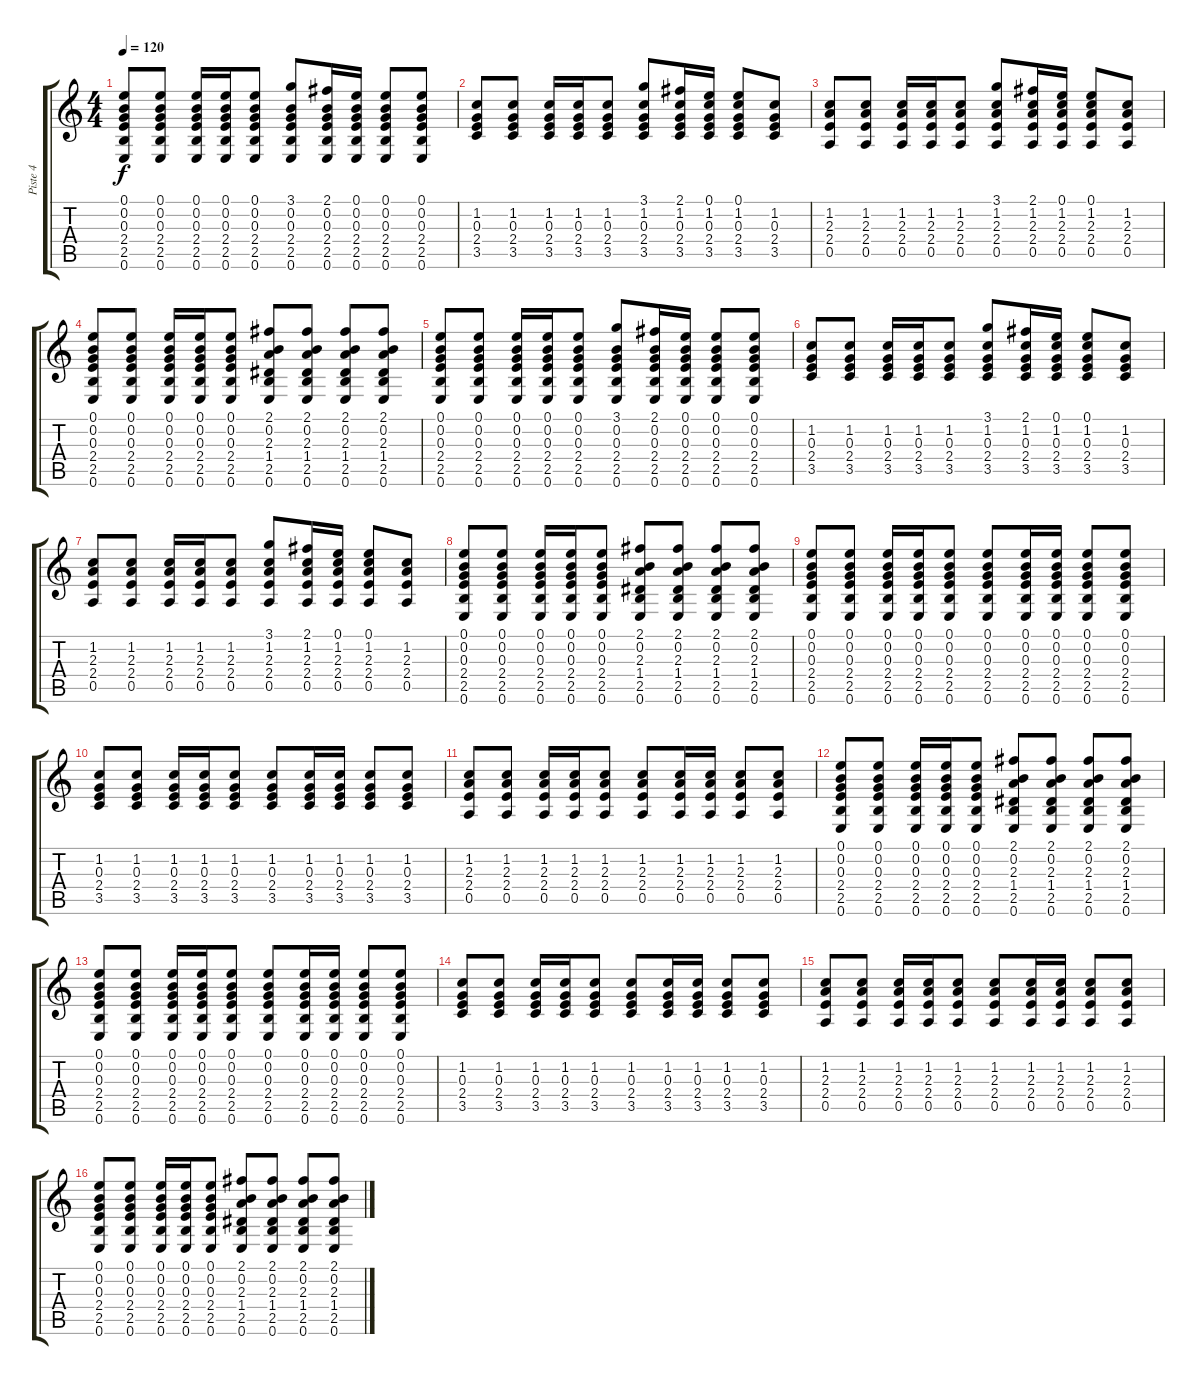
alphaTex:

\track ("Piste 4" "Piste 4") {instrument acousticguitarsteel}
\staff {score tabs}
\tuning (E4 B3 G3 D3 A2 E2) {hide}
\ts (4 4)
\tempo 120
\clef g2
\ks c
(0.1 0.2 0.3 2.4 2.5 0.6).8{dy f instrument acousticguitarsteel} (0.1 0.2 0.3 2.4 2.5 0.6).8 (0.1 0.2 0.3 2.4 2.5 0.6).16 (0.1 0.2 0.3 2.4 2.5 0.6).16 (0.1 0.2 0.3 2.4 2.5 0.6).8 (3.1 0.2 0.3 2.4 2.5 0.6).8 (2.1 0.2 0.3 2.4 2.5 0.6).16 (0.1 0.2 0.3 2.4 2.5 0.6).16 (0.1 0.2 0.3 2.4 2.5 0.6).8 (0.1 0.2 0.3 2.4 2.5 0.6).8 |
(1.2 0.3 2.4 3.5).8 (1.2 0.3 2.4 3.5).8 (1.2 0.3 2.4 3.5).16 (1.2 0.3 2.4 3.5).16 (1.2 0.3 2.4 3.5).8 (3.1 1.2 0.3 2.4 3.5).8 (2.1 1.2 0.3 2.4 3.5).16 (0.1 1.2 0.3 2.4 3.5).16 (0.1 1.2 0.3 2.4 3.5).8 (1.2 0.3 2.4 3.5).8 |
(1.2 2.3 2.4 0.5).8 (1.2 2.3 2.4 0.5).8 (1.2 2.3 2.4 0.5).16 (1.2 2.3 2.4 0.5).16 (1.2 2.3 2.4 0.5).8 (3.1 1.2 2.3 2.4 0.5).8 (2.1 1.2 2.3 2.4 0.5).16 (0.1 1.2 2.3 2.4 0.5).16 (0.1 1.2 2.3 2.4 0.5).8 (1.2 2.3 2.4 0.5).8 |
(0.1 0.2 0.3 2.4 2.5 0.6).8 (0.1 0.2 0.3 2.4 2.5 0.6).8 (0.1 0.2 0.3 2.4 2.5 0.6).16 (0.1 0.2 0.3 2.4 2.5 0.6).16 (0.1 0.2 0.3 2.4 2.5 0.6).8 (2.1 0.2 2.3 1.4 2.5 0.6).8 (2.1 0.2 2.3 1.4 2.5 0.6).8 (2.1 0.2 2.3 1.4 2.5 0.6).8 (2.1 0.2 2.3 1.4 2.5 0.6).8 |
(0.1 0.2 0.3 2.4 2.5 0.6).8 (0.1 0.2 0.3 2.4 2.5 0.6).8 (0.1 0.2 0.3 2.4 2.5 0.6).16 (0.1 0.2 0.3 2.4 2.5 0.6).16 (0.1 0.2 0.3 2.4 2.5 0.6).8 (3.1 0.2 0.3 2.4 2.5 0.6).8 (2.1 0.2 0.3 2.4 2.5 0.6).16 (0.1 0.2 0.3 2.4 2.5 0.6).16 (0.1 0.2 0.3 2.4 2.5 0.6).8 (0.1 0.2 0.3 2.4 2.5 0.6).8 |
(1.2 0.3 2.4 3.5).8 (1.2 0.3 2.4 3.5).8 (1.2 0.3 2.4 3.5).16 (1.2 0.3 2.4 3.5).16 (1.2 0.3 2.4 3.5).8 (3.1 1.2 0.3 2.4 3.5).8 (2.1 1.2 0.3 2.4 3.5).16 (0.1 1.2 0.3 2.4 3.5).16 (0.1 1.2 0.3 2.4 3.5).8 (1.2 0.3 2.4 3.5).8 |
(1.2 2.3 2.4 0.5).8 (1.2 2.3 2.4 0.5).8 (1.2 2.3 2.4 0.5).16 (1.2 2.3 2.4 0.5).16 (1.2 2.3 2.4 0.5).8 (3.1 1.2 2.3 2.4 0.5).8 (2.1 1.2 2.3 2.4 0.5).16 (0.1 1.2 2.3 2.4 0.5).16 (0.1 1.2 2.3 2.4 0.5).8 (1.2 2.3 2.4 0.5).8 |
(0.1 0.2 0.3 2.4 2.5 0.6).8 (0.1 0.2 0.3 2.4 2.5 0.6).8 (0.1 0.2 0.3 2.4 2.5 0.6).16 (0.1 0.2 0.3 2.4 2.5 0.6).16 (0.1 0.2 0.3 2.4 2.5 0.6).8 (2.1 0.2 2.3 1.4 2.5 0.6).8 (2.1 0.2 2.3 1.4 2.5 0.6).8 (2.1 0.2 2.3 1.4 2.5 0.6).8 (2.1 0.2 2.3 1.4 2.5 0.6).8 |
(0.1 0.2 0.3 2.4 2.5 0.6).8 (0.1 0.2 0.3 2.4 2.5 0.6).8 (0.1 0.2 0.3 2.4 2.5 0.6).16 (0.1 0.2 0.3 2.4 2.5 0.6).16 (0.1 0.2 0.3 2.4 2.5 0.6).8 (0.1 0.2 0.3 2.4 2.5 0.6).8 (0.1 0.2 0.3 2.4 2.5 0.6).16 (0.1 0.2 0.3 2.4 2.5 0.6).16 (0.1 0.2 0.3 2.4 2.5 0.6).8 (0.1 0.2 0.3 2.4 2.5 0.6).8 |
(1.2 0.3 2.4 3.5).8 (1.2 0.3 2.4 3.5).8 (1.2 0.3 2.4 3.5).16 (1.2 0.3 2.4 3.5).16 (1.2 0.3 2.4 3.5).8 (1.2 0.3 2.4 3.5).8 (1.2 0.3 2.4 3.5).16 (1.2 0.3 2.4 3.5).16 (1.2 0.3 2.4 3.5).8 (1.2 0.3 2.4 3.5).8 |
(1.2 2.3 2.4 0.5).8 (1.2 2.3 2.4 0.5).8 (1.2 2.3 2.4 0.5).16 (1.2 2.3 2.4 0.5).16 (1.2 2.3 2.4 0.5).8 (1.2 2.3 2.4 0.5).8 (1.2 2.3 2.4 0.5).16 (1.2 2.3 2.4 0.5).16 (1.2 2.3 2.4 0.5).8 (1.2 2.3 2.4 0.5).8 |
(0.1 0.2 0.3 2.4 2.5 0.6).8 (0.1 0.2 0.3 2.4 2.5 0.6).8 (0.1 0.2 0.3 2.4 2.5 0.6).16 (0.1 0.2 0.3 2.4 2.5 0.6).16 (0.1 0.2 0.3 2.4 2.5 0.6).8 (2.1 0.2 2.3 1.4 2.5 0.6).8 (2.1 0.2 2.3 1.4 2.5 0.6).8 (2.1 0.2 2.3 1.4 2.5 0.6).8 (2.1 0.2 2.3 1.4 2.5 0.6).8 |
(0.1 0.2 0.3 2.4 2.5 0.6).8 (0.1 0.2 0.3 2.4 2.5 0.6).8 (0.1 0.2 0.3 2.4 2.5 0.6).16 (0.1 0.2 0.3 2.4 2.5 0.6).16 (0.1 0.2 0.3 2.4 2.5 0.6).8 (0.1 0.2 0.3 2.4 2.5 0.6).8 (0.1 0.2 0.3 2.4 2.5 0.6).16 (0.1 0.2 0.3 2.4 2.5 0.6).16 (0.1 0.2 0.3 2.4 2.5 0.6).8 (0.1 0.2 0.3 2.4 2.5 0.6).8 |
(1.2 0.3 2.4 3.5).8 (1.2 0.3 2.4 3.5).8 (1.2 0.3 2.4 3.5).16 (1.2 0.3 2.4 3.5).16 (1.2 0.3 2.4 3.5).8 (1.2 0.3 2.4 3.5).8 (1.2 0.3 2.4 3.5).16 (1.2 0.3 2.4 3.5).16 (1.2 0.3 2.4 3.5).8 (1.2 0.3 2.4 3.5).8 |
(1.2 2.3 2.4 0.5).8 (1.2 2.3 2.4 0.5).8 (1.2 2.3 2.4 0.5).16 (1.2 2.3 2.4 0.5).16 (1.2 2.3 2.4 0.5).8 (1.2 2.3 2.4 0.5).8 (1.2 2.3 2.4 0.5).16 (1.2 2.3 2.4 0.5).16 (1.2 2.3 2.4 0.5).8 (1.2 2.3 2.4 0.5).8 |
(0.1 0.2 0.3 2.4 2.5 0.6).8 (0.1 0.2 0.3 2.4 2.5 0.6).8 (0.1 0.2 0.3 2.4 2.5 0.6).16 (0.1 0.2 0.3 2.4 2.5 0.6).16 (0.1 0.2 0.3 2.4 2.5 0.6).8 (2.1 0.2 2.3 1.4 2.5 0.6).8 (2.1 0.2 2.3 1.4 2.5 0.6).8 (2.1 0.2 2.3 1.4 2.5 0.6).8 (2.1 0.2 2.3 1.4 2.5 0.6).8
